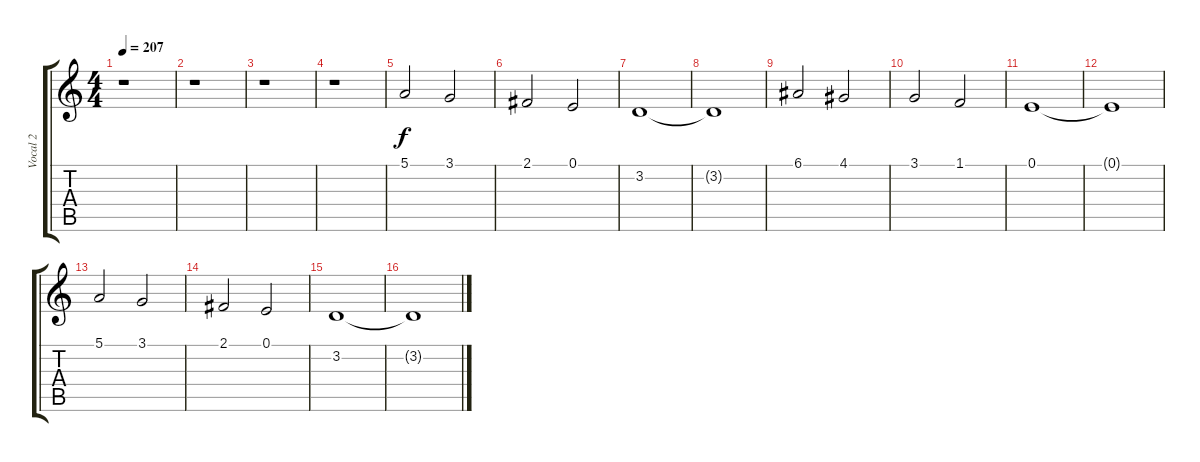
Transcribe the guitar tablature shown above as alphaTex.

\track ("Vocal 2" "Vocal 2") {instrument lead2sawtooth}
\staff {score tabs}
\tuning (E4 B3 G3 D3 A2 E2) {hide}
\ts (4 4)
\tempo 207
\clef g2
\ks c
r.1{dy f} |
r.1 |
r.1 |
r.1 |
5.1.2 3.1.2 |
2.1.2 0.1.2 |
3.2.1 |
3.2{t}.1 |
6.1.2 4.1.2 |
3.1.2 1.1.2 |
0.1.1 |
0.1{t}.1 |
5.1.2 3.1.2 |
2.1.2 0.1.2 |
3.2.1 |
3.2{t}.1
